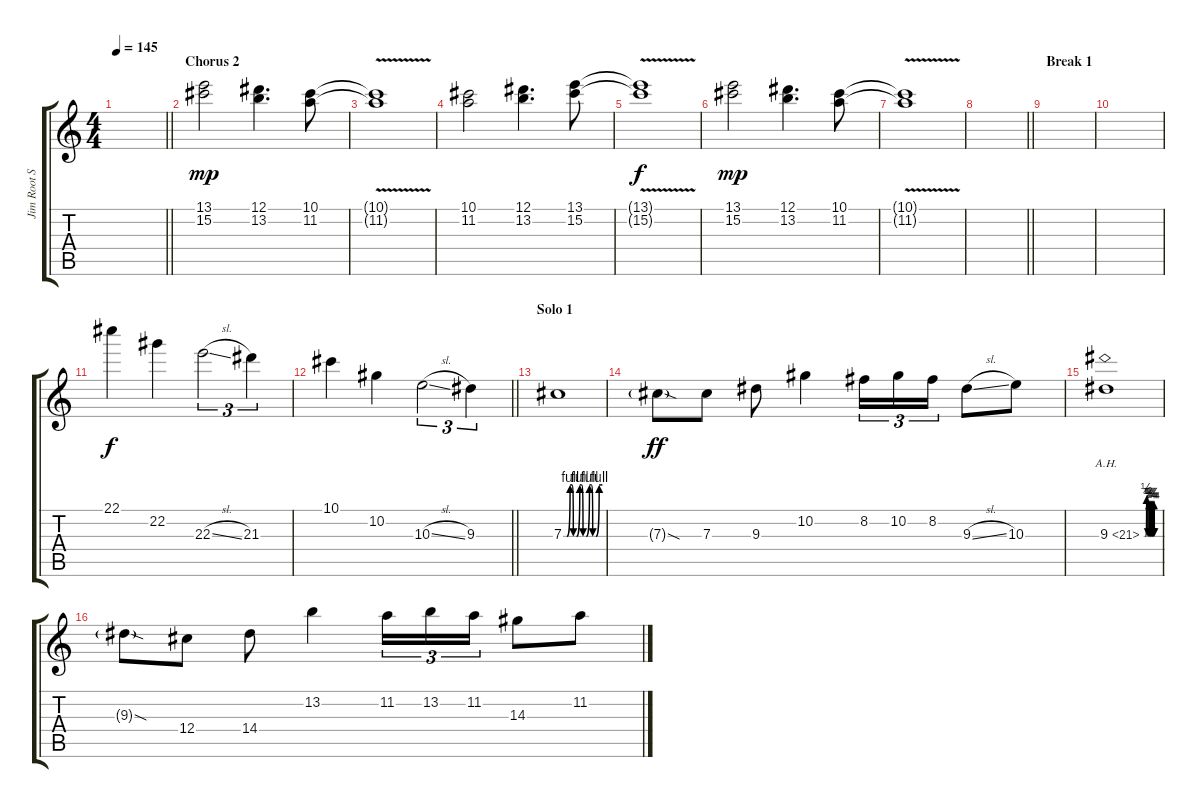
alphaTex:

\track ("Jim Root Solo" "Jim Root S") {instrument overdrivenguitar}
\staff {score tabs}
\tuning (Eb4 Bb3 Gb3 Db3 Ab2 Db2) {hide}
\ts (4 4)
\tempo 145
\clef g2
\barLineRight lightlight
\ks c
|
\section ("" "Chorus 2")
(13.1 15.2).2{dy mp} (12.1 13.2).4{d} (10.1 11.2).8 |
(10.1{v t} 11.2{t}).1 |
(10.1 11.2).2 (12.1 13.2).4{d} (13.1 15.2).8 |
(13.1{v t} 15.2{t}).1{dy f} |
(13.1 15.2).2{dy mp} (12.1 13.2).4{d} (10.1 11.2).8 |
(10.1{v t} 11.2{t}).1 |
\barLineRight lightlight
|
\section ("" "Break 1")
|
|
22.1.4{dy f volume 16} 22.2.4 22.3{sl}.2{tu (3 2)} 21.3.4{tu (3 2)} |
\barLineRight lightlight
10.1.4 10.2.4 10.3{sl}.2{tu (3 2)} 9.3.4{tu (3 2)} |
\section ("" "Solo 1")
7.3{be (custom 0 0 5 0 10 4 13 4 15 0 20 0 25 4 28 4 30 0 35 0 40 4 43 4 45 0 50 0 55 4 60 4)}.1 |
7.3{sod g}.8{dy ff} 7.3.8 9.3.8 10.2.4 8.2.16{tu (3 2)} 10.2.16{tu (3 2)} 8.2.16{tu (3 2)} 9.3{sl}.8 10.3.8 |
9.3{be (custom 0 0 5 0 10 2 13 2 15 0 18 0 20 1 22 0 24 1 26 0 28 1 30 0 32 1 34 0 36 1 38 0 40 1 42 0 60 0) ah 12}.1 |
9.3{sod g}.8 12.4.8 14.4.8 13.2.4 11.2.16{tu (3 2)} 13.2.16{tu (3 2)} 11.2.16{tu (3 2)} 14.3.8 11.2.8
